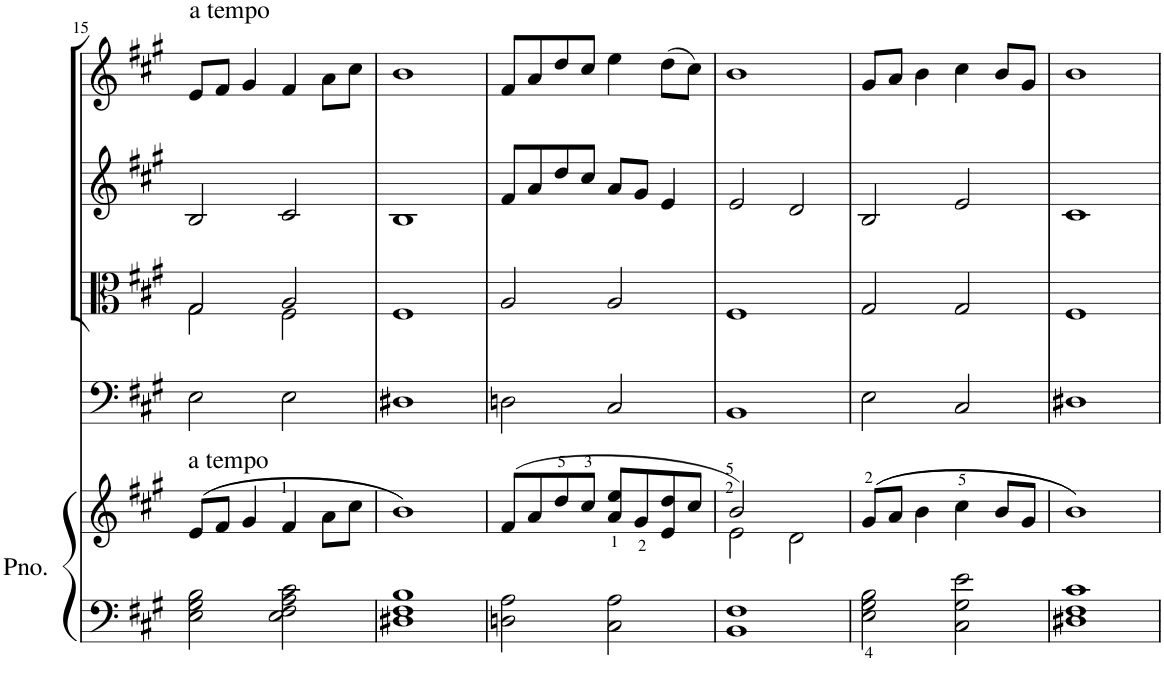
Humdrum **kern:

**kern	**kern	**kern	**kern	**kern	**kern
*part5	*part5	*part4	*part3	*part2	*part1
*staff6	*staff5	*staff4	*staff3	*staff2	*staff1
*I"Piano	*	*I"Violoncello	*I"Viola	*I"Violin II	*I"Violin I
*I'Pno.	*	*I'Vc	*I'Vla	*I'Vln	*I'Vln
!!LO:PB:g=z
*clefF4	*clefG2	*clefF4	*clefC3	*clefG2	*clefG2
*k[f#c#g#]	*k[f#c#g#]	*k[f#c#g#]	*k[f#c#g#]	*k[f#c#g#]	*k[f#c#g#]
*M4/4	*M4/4	*M4/4	*M4/4	*M4/4	*M4/4
=15	=15	=15	=15	=15	=15
*	*	*	*^	*	*
!	!	!	!	!	!	!LO:TX:a:t=a tempo
!	!LO:TX:a:t=a tempo	!	!	!	!	!
2E\ 2G#\ 2B\	((8e/L	2E\	2G#/	2G#\	2B/	8e/L
.	8f#/J	.	.	.	.	8f#/J
.	4g#/	.	.	.	.	4g#/
2E\ 2F#\ 2A\ 2c#\	4f#/	2E\	2A/	2F#\	2c#/	4f#/
.	8a\L	.	.	.	.	8a\L
.	8cc#\J	.	.	.	.	8cc#\J
*	*	*	*v	*v	*	*
=16	=16	=16	=16	=16	=16
1D#X 1F# 1B	1b))	1D#X	1F#	1B	1b
=17	=17	=17	=17	=17	=17
2Dn\ 2A\	(>8f#/L	2Dn\	2A/	8f#/L	8f#/L
.	8a/	.	.	8a/	8a/
.	8dd/	.	.	8dd/	8dd/
.	8cc#/J	.	.	8cc#/J	8cc#/J
2C#\ 2A\	8a/ 8ee/L	2C#/	2A/	8a/L	4ee\
.	8g#/	.	.	8g#/J	.
.	8e/ 8dd/	.	.	4e/	(8dd\L
.	8cc#/J	.	.	.	8cc#\J)
=18	=18	=18	=18	=18	=18
*^	*^	*	*	*	*
1BB 1F#	2ryy	2b/)	2e\	1BB	1F#	2e/	1b
.	2ryy	2ryy	2d\	.	.	2d/	.
*v	*v	*	*	*	*	*	*
*	*v	*v	*	*	*	*
=19	=19	=19	=19	=19	=19
2E\ 2G#\ 2B\	((8g#/L	2E\	2G#/	2B/	8g#/L
.	8a/J	.	.	.	8a/J
.	4b\	.	.	.	4b\
2C#\ 2G#\ 2e\	4cc#\	2C#/	2G#/	2e/	4cc#\
.	8b/L	.	.	.	8b/L
.	8g#/J	.	.	.	8g#/J
=20	=20	=20	=20	=20	=20
1D#X 1F# 1c#	1b))	1D#X	1F#	1c#	1b
=	=	=	=	=	=
*-	*-	*-	*-	*-	*-
